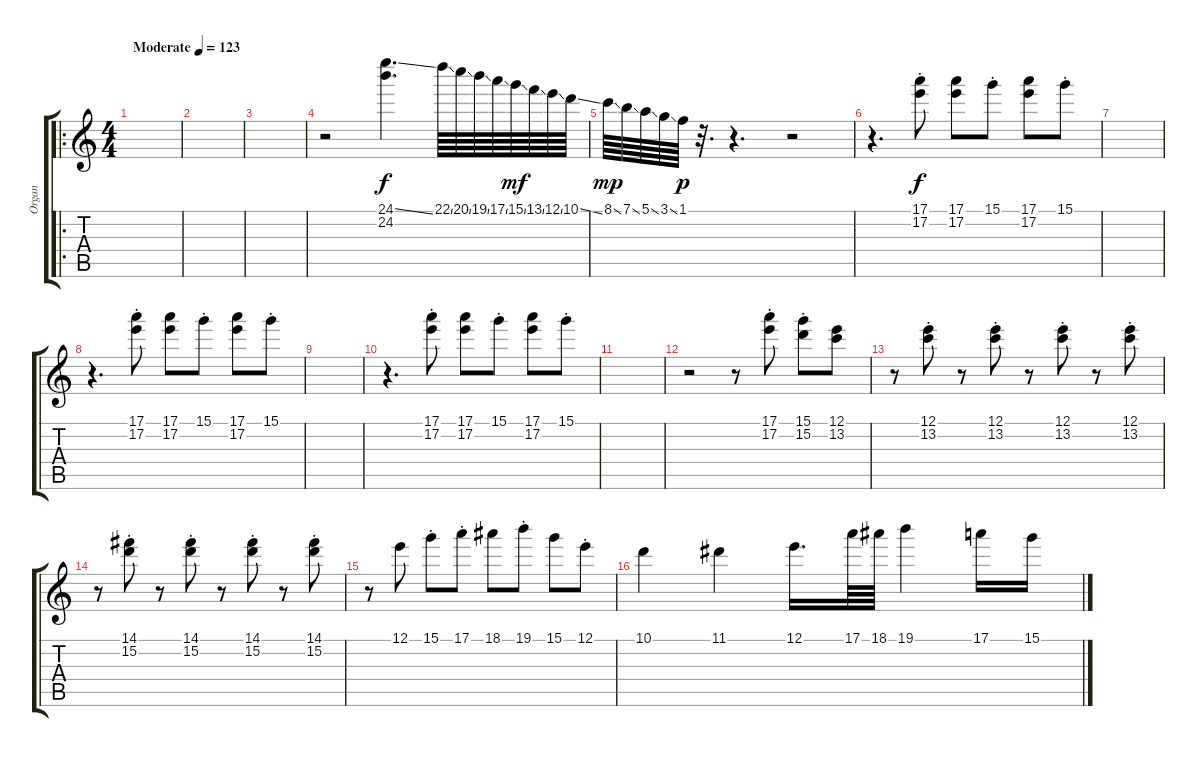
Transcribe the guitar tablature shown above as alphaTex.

\track ("Organ" "Organ") {instrument percussiveorgan}
\staff {score tabs}
\tuning (E5 B4 G4 D4 A3 E3) {hide}
\ro
\ts (4 4)
\tempo (123 "Moderate")
\clef g2
\ks c
|
|
|
r.2 (24.1{ss} 24.2).4{d} 22.1{ss}.64 20.1{ss}.64 19.1{ss}.64 17.1{ss}.64 15.1{ss}.64{dy mf} 13.1{ss}.64 12.1{ss}.64 10.1{ss}.64 |
8.1{ss}.64{dy mp} 7.1{ss}.64 5.1{ss}.64 3.1{ss}.64 1.1.64{dy p} r.32{d} r.4{d} r.2 |
r.4{d} (17.1{st} 17.2{st}).8{dy f} (17.1 17.2).8 15.1{st}.8 (17.1 17.2).8 15.1{st}.8 |
|
r.4{d} (17.1{st} 17.2{st}).8 (17.1 17.2).8 15.1{st}.8 (17.1 17.2).8 15.1{st}.8 |
|
r.4{d} (17.1{st} 17.2{st}).8 (17.1 17.2).8 15.1{st}.8 (17.1 17.2).8 15.1{st}.8 |
|
r.2 r.8 (17.1{st} 17.2{st}).8 (15.1{st} 15.2{st}).8 (12.1 13.2).8 |
r.8 (12.1{st} 13.2{st}).8 r.8 (12.1{st} 13.2{st}).8 r.8 (12.1{st} 13.2{st}).8 r.8 (12.1{st} 13.2{st}).8 |
r.8 (14.1{st} 15.2{st}).8 r.8 (14.1{st} 15.2{st}).8 r.8 (14.1{st} 15.2{st}).8 r.8 (14.1{st} 15.2{st}).8 |
r.8 12.1.8 15.1{st}.8 17.1{st}.8 18.1.8 19.1{st}.8 15.1.8 12.1{st}.8 |
10.1.4 11.1.4 12.1.16{d} 17.1.64 18.1.64 19.1.4 17.1.16 15.1.16
